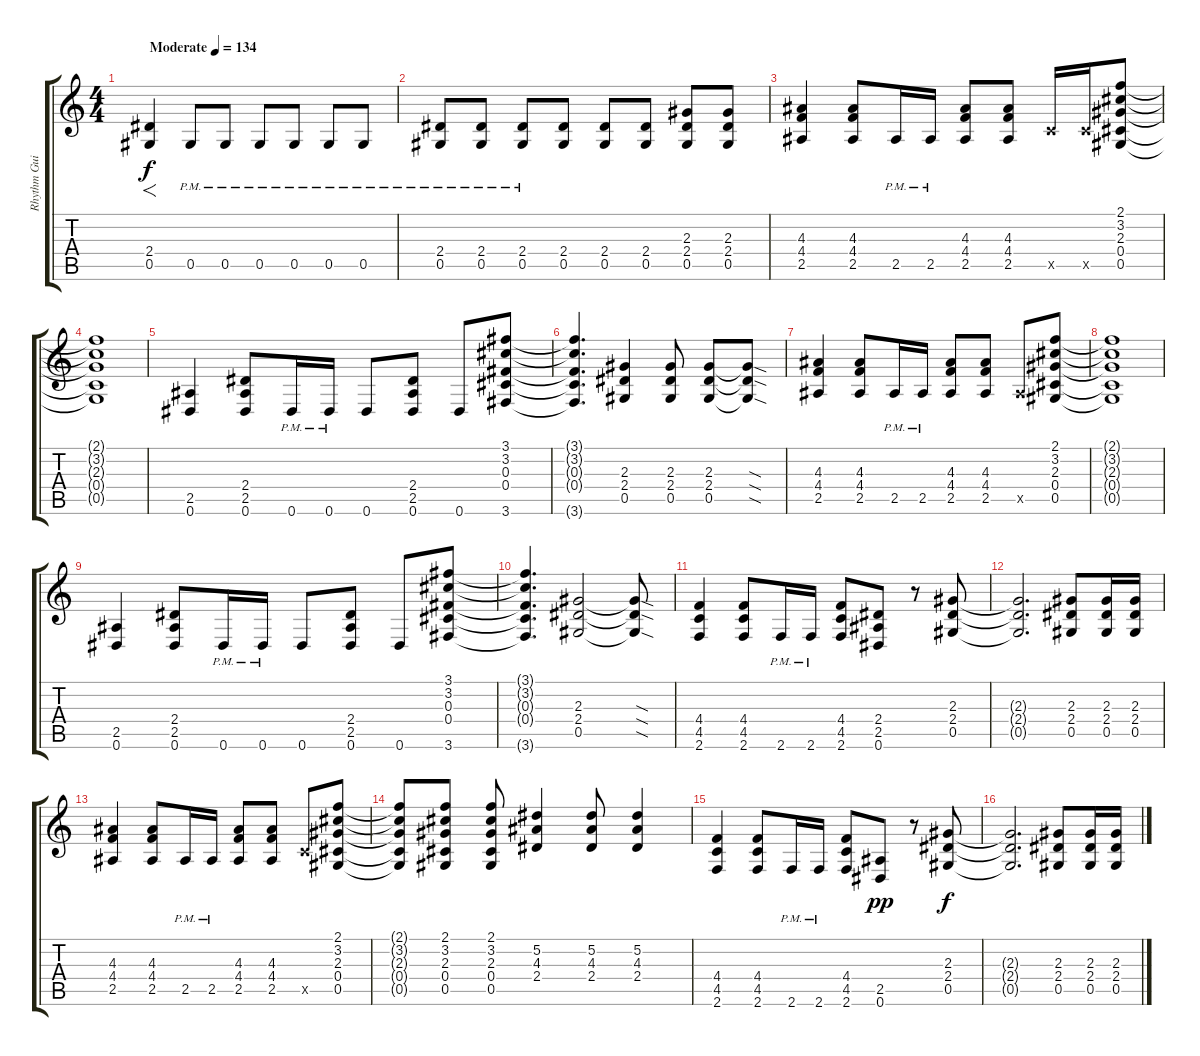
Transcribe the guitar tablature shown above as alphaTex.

\track ("Rhythm Guitar" "Rhythm Gui") {instrument overdrivenguitar}
\staff {score tabs}
\tuning (Eb4 Bb3 Gb3 Db3 Ab2 Eb2) {hide}
\ts (4 4)
\tempo (134 "Moderate")
\clef g2
\ks c
(2.4 0.5).4{f dy f instrument overdrivenguitar} 0.5{pm}.8 0.5{pm}.8 0.5{pm}.8 0.5{pm}.8 0.5{pm}.8 0.5{pm}.8 |
(2.4{pm} 0.5{pm}).8 (2.4{pm} 0.5{pm}).8 (2.4{pm} 0.5{pm}).8 (2.4 0.5).8 (2.4 0.5).8 (2.4 0.5).8 (2.3 2.4 0.5).8 (2.3 2.4 0.5).8 |
(4.3 4.4 2.5).4 (4.3 4.4 2.5).8 2.5{pm}.16 2.5{pm}.16 (4.3 4.4 2.5).8 (4.3 4.4 2.5).8 4.5{x}.16 4.5{x}.16 (2.1 3.2 2.3 0.4 0.5).8 |
(2.1{t} 3.2{t} 2.3{t} 0.4{t} 0.5{t}).1 |
(2.5 0.6).4 (2.4 2.5 0.6).8 0.6{pm}.16 0.6{pm}.16 0.6.8 (2.4 2.5 0.6).8 0.6.8 (3.1 3.2 0.3 0.4 3.6).8 |
(3.1{t} 3.2{t} 0.3{t} 0.4{t} 3.6{t}).4{d} (2.3 2.4 0.5).4 (2.3 2.4 0.5).8 (2.3 2.4 0.5).8 (2.3{sod t} 2.4{sod t} 0.5{sod t}).8 |
(4.3 4.4 2.5).4 (4.3 4.4 2.5).8 2.5{pm}.16 2.5{pm}.16 (4.3 4.4 2.5).8 (4.3 4.4 2.5).8 2.5{x}.8 (2.1 3.2 2.3 0.4 0.5).8 |
(2.1{t} 3.2{t} 2.3{t} 0.4{t} 0.5{t}).1 |
(2.5 0.6).4 (2.4 2.5 0.6).8 0.6{pm}.16 0.6{pm}.16 0.6.8 (2.4 2.5 0.6).8 0.6.8 (3.1 3.2 0.3 0.4 3.6).8 |
(3.1{t} 3.2{t} 0.3{t} 0.4{t} 3.6{t}).4{d} (2.3 2.4 0.5).2 (2.3{sod t} 2.4{sod t} 0.5{sod t}).8 |
(4.4 4.5 2.6).4 (4.4 4.5 2.6).8 2.6{pm}.16 2.6{pm}.16 (4.4 4.5 2.6).8 (2.4 2.5 0.6).8 r.8 (2.3 2.4 0.5).8 |
(2.3{t} 2.4{t} 0.5{t}).2{d} (2.3 2.4 0.5).8 (2.3 2.4 0.5).16 (2.3 2.4 0.5).16 |
(4.3 4.4 2.5).4 (4.3 4.4 2.5).8 2.5{pm}.16 2.5{pm}.16 (4.3 4.4 2.5).8 (4.3 4.4 2.5).8 4.5{x}.8 (2.1 3.2 2.3 0.4 0.5).8 |
(2.1{t} 3.2{t} 2.3{t} 0.4{t} 0.5{t}).8 (2.1 3.2 2.3 0.4 0.5).8 (2.1 3.2 2.3 0.4 0.5).8 (5.2 4.3 2.4).4 (5.2 4.3 2.4).8 (5.2 4.3 2.4).4 |
(4.4 4.5 2.6).4 (4.4 4.5 2.6).8 2.6{pm}.16 2.6{pm}.16 (4.4 4.5 2.6).8 (2.5 0.6).8{dy pp} r.8 (2.3 2.4 0.5).8{dy f} |
(2.3{t} 2.4{t} 0.5{t}).2{d} (2.3 2.4 0.5).8 (2.3 2.4 0.5).16 (2.3 2.4 0.5).16
